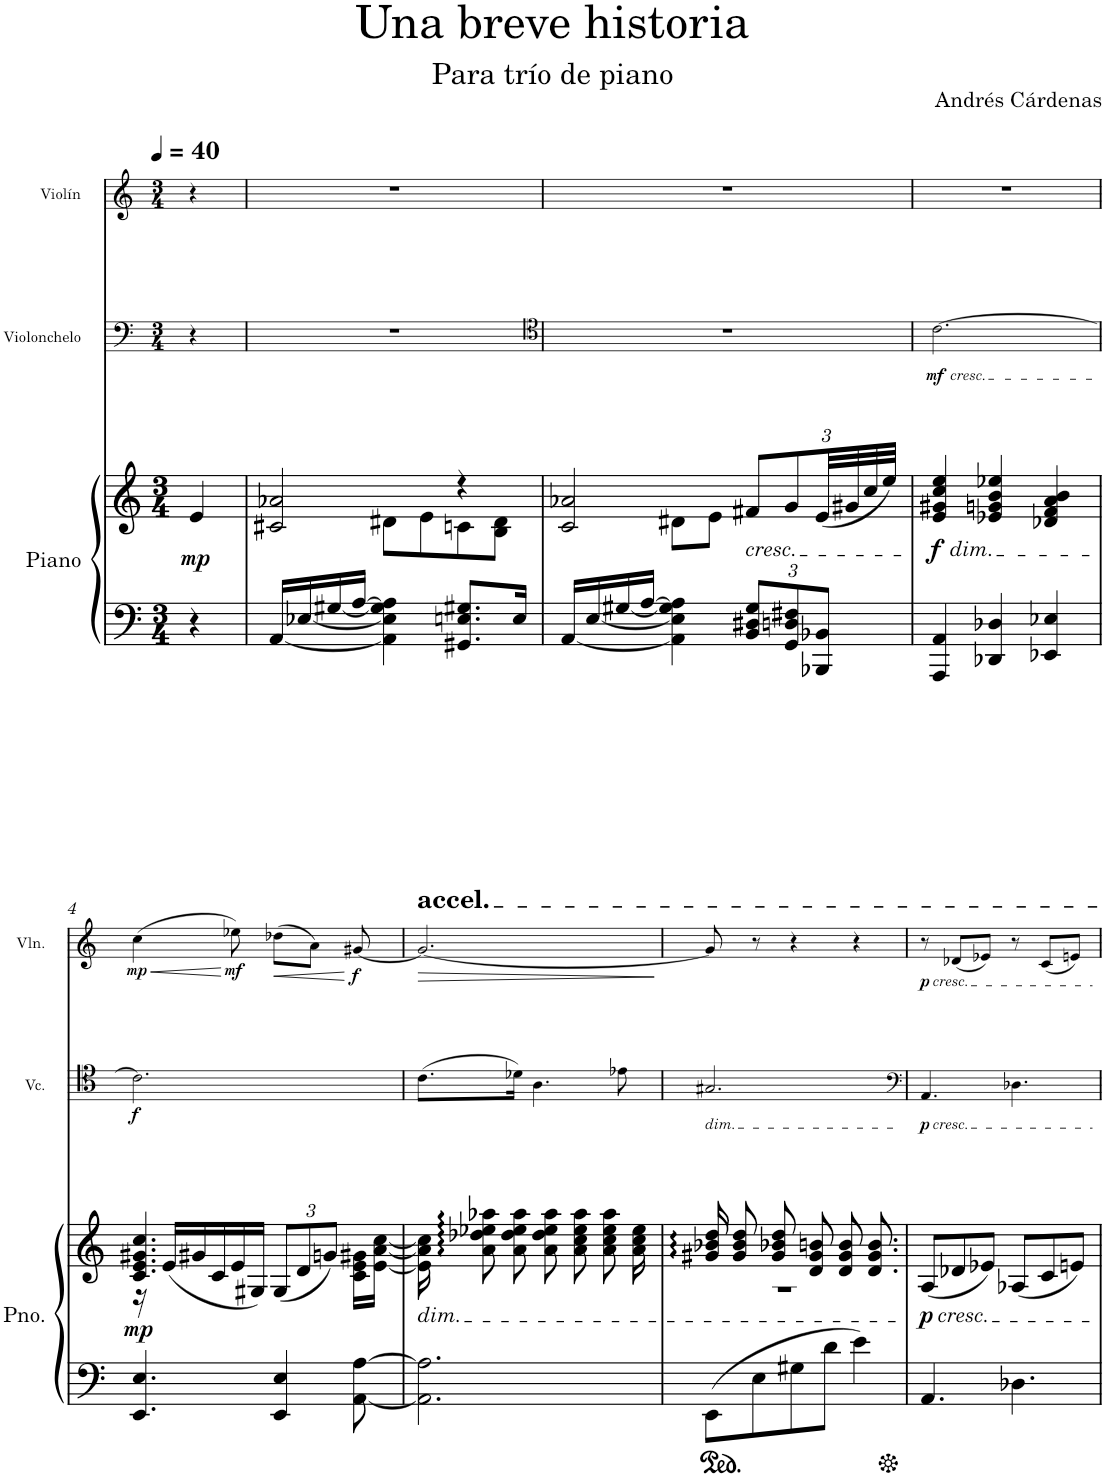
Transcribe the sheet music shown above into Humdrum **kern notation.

**kern	**kern	**dynam	**kern	**dynam	**kern	**dynam
*part3	*part3	*part3	*part2	*part2	*part1	*part1
*staff4	*staff3	*staff3/4	*staff2	*staff2	*staff1	*staff1
*I"Piano	*	*	*I"Violonchelo	*	*I"Violín	*
*I'Pno.	*	*	*I'Vc.	*	*I'Vln.	*
*	*	*	*stria5	*	*stria5	*
*clefF4	*clefG2	*	*clefF4	*	*clefG2	*
*k[]	*k[]	*	*k[]	*	*k[]	*
*M3/4	*M3/4	*	*M3/4	*	*M3/4	*
*MM40	*MM40	*	*MM40	*	*MM40	*
=	=	=	=	=	=	=
!	!	!LO:DY:b	!	!	!	!
4r	4e/	mp	4r	.	4r	.
=1	=1	=1	=1	=1	=1	=1
*	*^	*	*	*	*	*
[<16AA/LL	2c#X/ 2a-X/	4ryy	.	2.r	.	2.r	.
[<16E-X/	.	.	.	.	.	.	.
[<16G#X/	.	.	.	.	.	.	.
[>16A/JJ	.	.	.	.	.	.	.
4AA\] 4E-X\] 4G#\] 4A\]	.	8d#X\L	.	.	.	.	.
.	.	8e\	.	.	.	.	.
8.GG#X/ 8.En/ 8.G#X/L	4r	8cn\	.	.	.	.	.
.	.	8B\ 8d#\J	.	.	.	.	.
16E/Jk	.	.	.	.	.	.	.
=2	=2	=2	=2	=2	=2	=2	=2
*	*	*	*	*clefC4	*	*	*
[<16AA/LL	2c/ 2a-X/	4ryy	.	2.r	.	2.r	.
[<16E/	.	.	.	.	.	.	.
[<16G#X/	.	.	.	.	.	.	.
[>16A/JJ	.	.	.	.	.	.	.
4AA\] 4E\] 4G#\] 4A\]	.	8d#X\L	.	.	.	.	.
.	.	8e\J	.	.	.	.	.
*Xbrackettup	*Xbrackettup	*	*	*	*	*	*
!	!LO:TX:b:i:t=cresc.	!	!	!	!	!	!
12BB/ 12D#X/ 12G#/L	12f#X/L	4ryy	.	.	.	.	.
12GG/ 12Dn/ 12F#X/	12g/	.	.	.	.	.	.
12BBB-X/ 12BB-X/J	(48e/LL	.	.	.	.	.	.
.	48g#X/	.	.	.	.	.	.
.	48cc/	.	.	.	.	.	.
.	48ee/JJJ)	.	.	.	.	.	.
*	*v	*v	*	*	*	*	*
=3	=3	=3	=3	=3	=3	=3
!	!	!	!LO:TX:b:i:t=cresc.	!	!	!
!	!LO:TX:b:i:t=dim.	!	!	!	!	!
!	!	!LO:DY:b	!	!LO:DY:b	!	!
4AAA/ 4AA/	4e/ 4g#X/ 4cc/ 4ee/	f	[2.c\	mf	2.r	.
4DD-X/ 4D-X/	4e-X/ 4gn/ 4b/ 4ee-X/	.	.	.	.	.
4EE-X/ 4E-X/	4d-X/ 4f/ 4a/ 4b/	.	.	.	.	.
!!LO:LB:g=z
=4	=4	=4	=4	=4	=4	=4
*	*^	*	*	*	*	*
!	!	!	!LO:DY:b	!	!LO:DY:b	!	!LO:HP:b
!	!	!	!	!	!	!	!LO:DY:n=1:b
4.EE/ 4.E/	4.c/ 4.e/ 4.g#X/ 4.cc/	16r	mp	2.c\]	f	(4cc\	< mp
.	.	(<16e/LL	.	.	.	.	.
.	.	16g#X/	.	.	.	.	.
.	.	16c/	.	.	.	.	.
!	!	!	!	!	!	!	!LO:DY:n=2:b
.	.	16e/	.	.	.	8ee-X\)	[ mf
.	.	16G#X/JJ)	.	.	.	.	.
!	!	!	!	!	!	!	!LO:HP:b
4EE/ 4E/	8ryy	(12G#/L	.	.	.	(8dd-X\L	<
.	.	12d/	.	.	.	.	.
.	4ryy	.	.	.	.	8a\J)	.
.	.	12gn/J)	.	.	.	.	.
!	!	!	!	!	!	!	!LO:DY:n=3:b
[8AA\ [8A\	.	16c\ 16e\ 16g#X\LL	.	.	.	[8g#X/	[ f
.	.	[16e\ [16a\ [16cc\JJ	.	.	.	.	.
=5	=5	=5	=5	=5	=5	=5	=5
!	!	!	!	!	!	!LO:TX:a:t=accel.	!
!	!LO:TX:b:i:t=dim.	!	!	!	!	!	!
!	!	!	!	!	!	!	!LO:HP:b
2.AA\] 2.A\]	2.ryy	16e\] 16a\] 16cc\]	.	(8.c\L	.	2.g#/_	>
.	.	8a\ 8dd-X\ 8ee-X\ 8aa-X\	.	.	.	.	.
.	.	8a\ 8dd-\ 8ee-\ 8aa-\	.	16d-X\Jk)	.	.	.
.	.	.	.	4.A\	.	.	.
.	.	8a\ 8dd-\ 8ee-\ 8aa-\	.	.	.	.	.
.	.	8a\ 8cc\ 8ee-\ 8aa-\	.	.	.	.	.
.	.	8a\ 8cc\ 8ee-\ 8aa-\	.	.	.	.	.
.	.	.	.	8e-X\	.	.	.
.	.	16a\ 16cc\ 16ee-\	.	.	.	.	.
*	*v	*v	*	*	*	*	*
.	.	.	.	.	.	]
=6	=6	=6	=6	=6	=6	=6
*	*^	*	*	*	*	*
!	!	!	!	!LO:TX:b:i:t=dim.	!	!	!
8EE\L	16g#X/ 16b-X/ 16dd/	2.r	.	2.G#X/	.	8g#/]	.
.	8g#/ 8b-/ 8dd/	.	.	.	.	.	.
8E\	.	.	.	.	.	8r	.
.	8g#/ 8b-X/ 8dd/	.	.	.	.	.	.
8G#X\	.	.	.	.	.	4r	.
.	8d/ 8g#/ 8bn/	.	.	.	.	.	.
8d\J	.	.	.	.	.	.	.
.	8d/ 8g#/ 8b/	.	.	.	.	.	.
4e\	.	.	.	.	.	4r	.
.	8.d/ 8.g#/ 8.b/	.	.	.	.	.	.
*	*v	*v	*	*	*	*	*
=7	=7	=7	=7	=7	=7	=7
*	*	*	*clefF4	*	*	*
!	!	!	!	!	!LO:TX:b:i:t=cresc.	!
!	!	!	!LO:TX:b:i:t=cresc.	!	!	!
!	!LO:TX:b:i:t=cresc.	!	!	!	!	!
!	!	!LO:DY:b	!	!LO:DY:b	!	!LO:DY:b
4.AA/	(8A/L	p	4.AA/	p	8r	p
.	8d-X/	.	.	.	(8d-X/L	.
.	8e-X/J)	.	.	.	8e-X/J)	.
4.D-X\	(8A-X/L	.	4.D-X\	.	8r	.
.	8c/	.	.	.	(8c/L	.
.	8en/J)	.	.	.	8en/J)	.
=	=	=	=	=	=	=
*-	*-	*-	*-	*-	*-	*-
